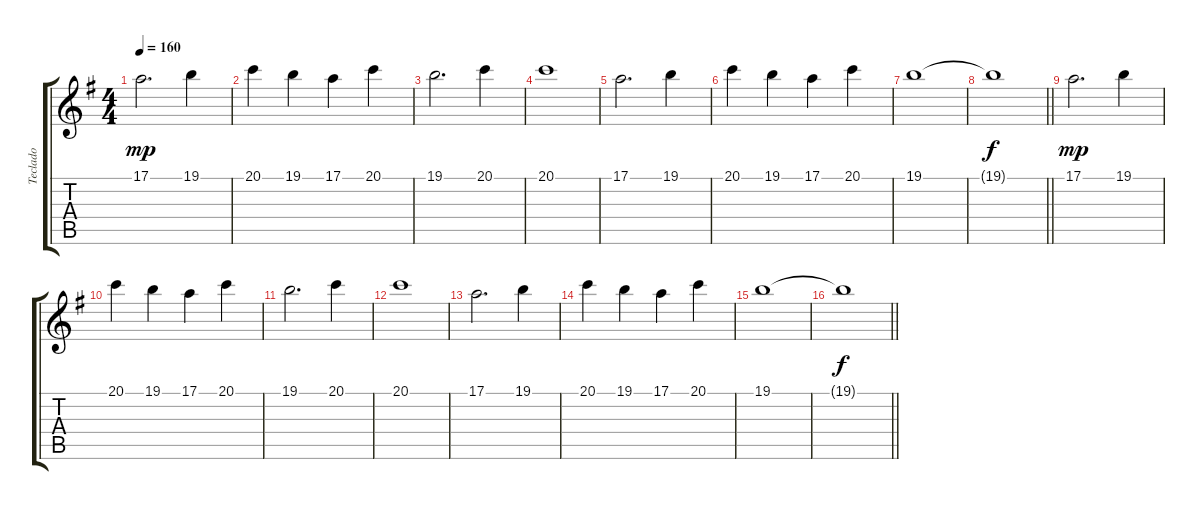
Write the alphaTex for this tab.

\track ("Teclado" "Teclado") {instrument stringensemble1}
\staff {score tabs}
\tuning (E4 B3 G3 D3 A2 E2) {hide}
\ts (4 4)
\section ("" "")
\tempo 160
\clef g2
\ks g
17.1.2{d dy mp instrument violin} 19.1.4 |
20.1.4 19.1.4 17.1.4 20.1.4 |
19.1.2{d} 20.1.4 |
20.1.1 |
17.1.2{d} 19.1.4 |
20.1.4 19.1.4 17.1.4 20.1.4 |
19.1.1 |
\barLineRight lightlight
19.1{t}.1{dy f} |
17.1.2{d dy mp instrument violin} 19.1.4 |
20.1.4 19.1.4 17.1.4 20.1.4 |
19.1.2{d} 20.1.4 |
20.1.1 |
17.1.2{d} 19.1.4 |
20.1.4 19.1.4 17.1.4 20.1.4 |
19.1.1 |
\barLineRight lightlight
19.1{t}.1{dy f}
